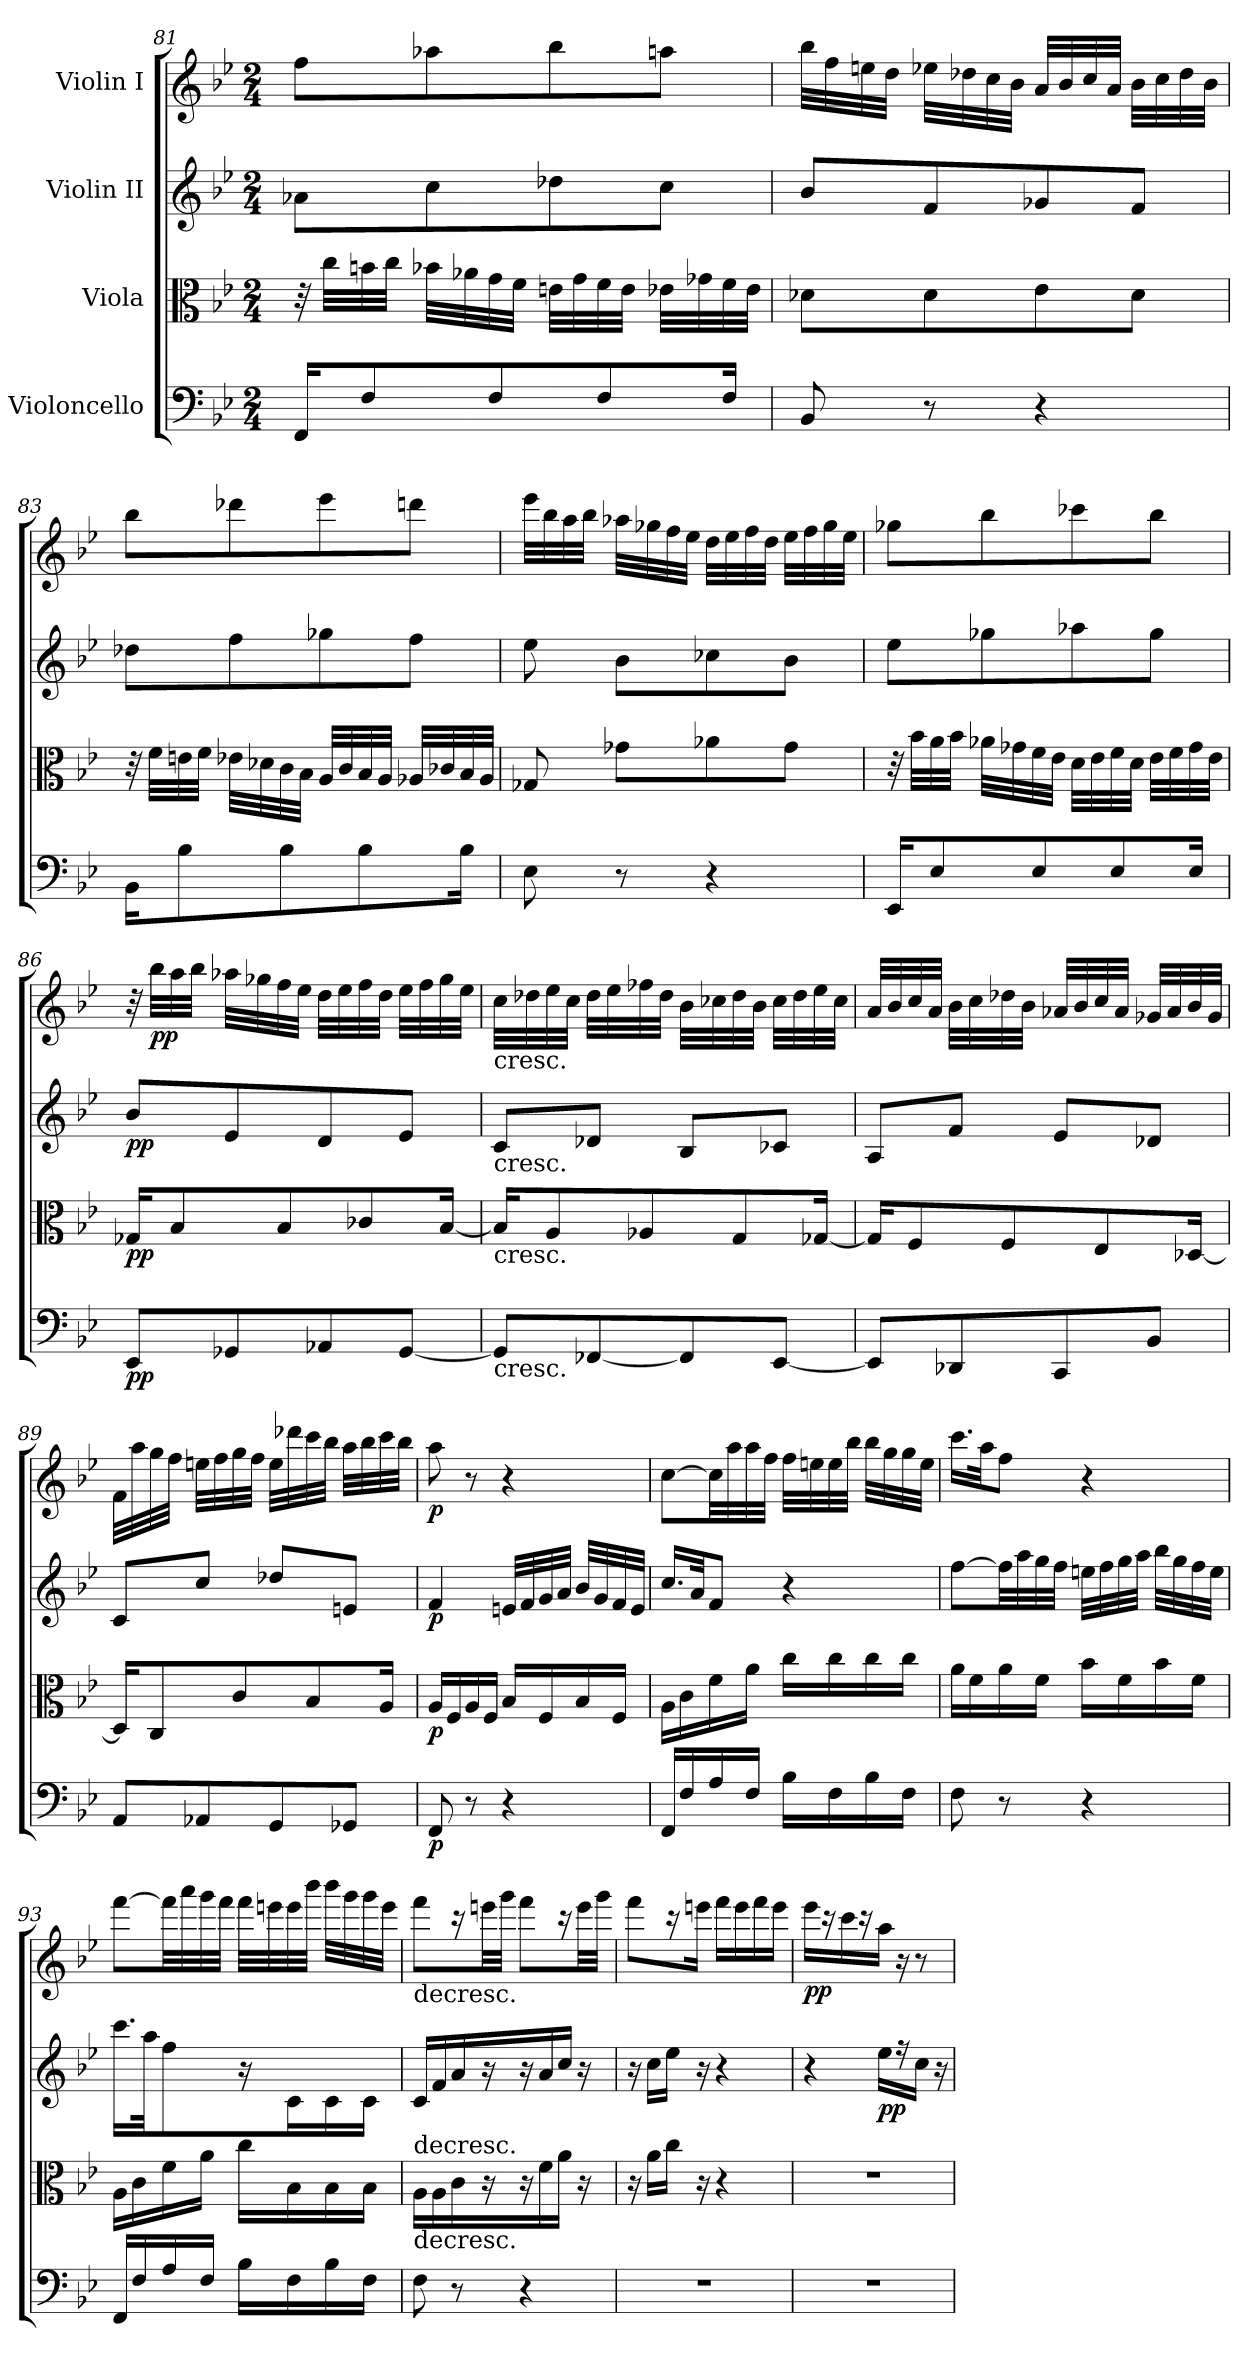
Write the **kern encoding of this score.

**kern	**dynam	**kern	**dynam	**kern	**dynam	**kern	**dynam
*part4	*part4	*part3	*part3	*part2	*part2	*part1	*part1
*staff4	*staff4	*staff3	*staff3	*staff2	*staff2	*staff1	*staff1
*I"Violoncello	*	*I"Viola	*	*I"Violin II	*	*I"Violin I	*
!!LO:LB:g=z
*clefF4	*	*clefC3	*	*clefG2	*	*clefG2	*
*k[b-e-]	*	*k[b-e-]	*	*k[b-e-]	*	*k[b-e-]	*
*M2/4	*	*M2/4	*	*M2/4	*	*M2/4	*
=81	=81	=81	=81	=81	=81	=81	=81
16FF/KL	.	32r	.	8a-X\L	.	8ff\L	.
.	.	32cc\LLL	.	.	.	.	.
8F/	.	32bn\	.	.	.	.	.
.	.	32cc\JJJ	.	.	.	.	.
.	.	32b-X\LLL	.	8cc\	.	8aa-X\	.
.	.	32a-X\	.	.	.	.	.
8F/	.	32g\	.	.	.	.	.
.	.	32f\JJJ	.	.	.	.	.
.	.	32en\LLL	.	8dd-X\	.	8bb-\	.
.	.	32g\	.	.	.	.	.
8F/	.	32f\	.	.	.	.	.
.	.	32e\JJJ	.	.	.	.	.
.	.	32e-X\LLL	.	8cc\J	.	8aan\J	.
.	.	32g-X\	.	.	.	.	.
16F/Jk	.	32f\	.	.	.	.	.
.	.	32e-\JJJ	.	.	.	.	.
!!LO:PB:g=z
=82	=82	=82	=82	=82	=82	=82	=82
8BB-/	.	8d-X\L	.	8b-/L	.	32bb-\LLL	.
.	.	.	.	.	.	32ff\	.
.	.	.	.	.	.	32een\	.
.	.	.	.	.	.	32dd\JJJ	.
8r	.	8d-\	.	8f/	.	32ee-X\LLL	.
.	.	.	.	.	.	32dd-X\	.
.	.	.	.	.	.	32cc\	.
.	.	.	.	.	.	32b-\JJJ	.
4r	.	8e-\	.	8g-X/	.	32a/LLL	.
.	.	.	.	.	.	32b-/	.
.	.	.	.	.	.	32cc/	.
.	.	.	.	.	.	32a/JJJ	.
.	.	8d-\J	.	8f/J	.	32b-\LLL	.
.	.	.	.	.	.	32cc\	.
.	.	.	.	.	.	32dd-\	.
.	.	.	.	.	.	32b-\JJJ	.
=83	=83	=83	=83	=83	=83	=83	=83
16BB-\KL	.	32r	.	8dd-X\L	.	8bb-\L	.
.	.	32f\LLL	.	.	.	.	.
8B-\	.	32en\	.	.	.	.	.
.	.	32f\JJJ	.	.	.	.	.
.	.	32e-X\LLL	.	8ff\	.	8ddd-X\	.
.	.	32d-X\	.	.	.	.	.
8B-\	.	32c\	.	.	.	.	.
.	.	32B-\JJJ	.	.	.	.	.
.	.	32A/LLL	.	8gg-X\	.	8eee-\	.
.	.	32c/	.	.	.	.	.
8B-\	.	32B-/	.	.	.	.	.
.	.	32A/JJJ	.	.	.	.	.
.	.	32A-X/LLL	.	8ff\J	.	8dddn\J	.
.	.	32c-X/	.	.	.	.	.
16B-\Jk	.	32B-/	.	.	.	.	.
.	.	32A-/JJJ	.	.	.	.	.
!!LO:LB:g=z
=84	=84	=84	=84	=84	=84	=84	=84
8E-\	.	8G-X/	.	8ee-\	.	32eee-\LLL	.
.	.	.	.	.	.	32bb-\	.
.	.	.	.	.	.	32aa\	.
.	.	.	.	.	.	32bb-\JJJ	.
8r	.	8g-X\L	.	8b-\L	.	32aa-X\LLL	.
.	.	.	.	.	.	32gg-X\	.
.	.	.	.	.	.	32ff\	.
.	.	.	.	.	.	32ee-\JJJ	.
4r	.	8a-X\	.	8cc-X\	.	32dd\LLL	.
.	.	.	.	.	.	32ee-\	.
.	.	.	.	.	.	32ff\	.
.	.	.	.	.	.	32dd\JJJ	.
.	.	8g-\J	.	8b-\J	.	32ee-\LLL	.
.	.	.	.	.	.	32ff\	.
.	.	.	.	.	.	32gg-\	.
.	.	.	.	.	.	32ee-\JJJ	.
=85	=85	=85	=85	=85	=85	=85	=85
16EE-/KL	.	32r	.	8ee-\L	.	8gg-X\L	.
.	.	32b-\LLL	.	.	.	.	.
8E-/	.	32a\	.	.	.	.	.
.	.	32b-\JJJ	.	.	.	.	.
.	.	32a-X\LLL	.	8gg-X\	.	8bb-\	.
.	.	32g-X\	.	.	.	.	.
8E-/	.	32f\	.	.	.	.	.
.	.	32e-\JJJ	.	.	.	.	.
.	.	32d\LLL	.	8aa-X\	.	8ccc-X\	.
.	.	32e-\	.	.	.	.	.
8E-/	.	32f\	.	.	.	.	.
.	.	32d\JJJ	.	.	.	.	.
.	.	32e-\LLL	.	8gg-\J	.	8bb-\J	.
.	.	32f\	.	.	.	.	.
16E-/Jk	.	32g-\	.	.	.	.	.
.	.	32e-\JJJ	.	.	.	.	.
!!LO:PB:g=z
=86	=86	=86	=86	=86	=86	=86	=86
!	!LO:DY:b	!	!LO:DY:b	!	!LO:DY:b	!	!
8EE-/L	pp	16G-X/KL	pp	8b-/L	pp	32r	.
!	!	!	!	!	!	!	!LO:DY:b
.	.	.	.	.	.	32bb-\LLL	pp
.	.	8B-/	.	.	.	32aa\	.
.	.	.	.	.	.	32bb-\JJJ	.
8GG-X/	.	.	.	8e-/	.	32aa-X\LLL	.
.	.	.	.	.	.	32gg-X\	.
.	.	8B-/	.	.	.	32ff\	.
.	.	.	.	.	.	32ee-\JJJ	.
8AA-X/	.	.	.	8d/	.	32dd\LLL	.
.	.	.	.	.	.	32ee-\	.
.	.	8c-X/	.	.	.	32ff\	.
.	.	.	.	.	.	32dd\JJJ	.
[8GG-/J	.	.	.	8e-/J	.	32ee-\LLL	.
.	.	.	.	.	.	32ff\	.
.	.	[16B-/Jk	.	.	.	32gg-\	.
.	.	.	.	.	.	32ee-\JJJ	.
!!LO:LB:g=z
=87	=87	=87	=87	=87	=87	=87	=87
!	!	!	!	!	!	!LO:TX:b:t=cresc.	!
!	!	!	!	!LO:TX:b:t=cresc.	!	!	!
!	!	!LO:TX:b:t=cresc.	!	!	!	!	!
!LO:TX:b:t=cresc.	!	!	!	!	!	!	!
8GG-/L]	.	16B-/KL]	.	8c/L	.	32cc\LLL	.
.	.	.	.	.	.	32dd-X\	.
.	.	8A/	.	.	.	32ee-\	.
.	.	.	.	.	.	32cc\JJJ	.
[8FF-X/	.	.	.	8d-X/J	.	32dd-\LLL	.
.	.	.	.	.	.	32ee-\	.
.	.	8A-X/	.	.	.	32ff-X\	.
.	.	.	.	.	.	32dd-\JJJ	.
8FF-/]	.	.	.	8B-/L	.	32b-\LLL	.
.	.	.	.	.	.	32cc-X\	.
.	.	8G/	.	.	.	32dd-\	.
.	.	.	.	.	.	32b-\JJJ	.
[8EE-/J	.	.	.	8c-X/J	.	32cc-\LLL	.
.	.	.	.	.	.	32dd-\	.
.	.	[16G-X/Jk	.	.	.	32ee-\	.
.	.	.	.	.	.	32cc-\JJJ	.
!!LO:PB:g=z
=88	=88	=88	=88	=88	=88	=88	=88
8EE-/L]	.	16G-/KL]	.	8A/L	.	32a/LLL	.
.	.	.	.	.	.	32b-/	.
.	.	8F/	.	.	.	32cc/	.
.	.	.	.	.	.	32a/JJJ	.
8DD-X/	.	.	.	8f/J	.	32b-\LLL	.
.	.	.	.	.	.	32cc\	.
.	.	8F/	.	.	.	32dd-X\	.
.	.	.	.	.	.	32b-\JJJ	.
8CC/	.	.	.	8e-/L	.	32a-X/LLL	.
.	.	.	.	.	.	32b-/	.
.	.	8E-/	.	.	.	32cc/	.
.	.	.	.	.	.	32a-/JJJ	.
8BB-/J	.	.	.	8d-X/J	.	32g-X/LLL	.
.	.	.	.	.	.	32a-/	.
.	.	[16D-X/Jk	.	.	.	32b-/	.
.	.	.	.	.	.	32g-/JJJ	.
!!LO:LB:g=z
=89	=89	=89	=89	=89	=89	=89	=89
8AA/L	.	16D-/KL]	.	8c/L	.	32f\LLL	.
.	.	.	.	.	.	32aa\	.
.	.	8C/	.	.	.	32gg\	.
.	.	.	.	.	.	32ff\JJJ	.
8AA-X/	.	.	.	8cc/J	.	32een\LLL	.
.	.	.	.	.	.	32ff\	.
.	.	8c/	.	.	.	32gg\	.
.	.	.	.	.	.	32ff\JJJ	.
8GG/	.	.	.	8dd-X/L	.	32ee\LLL	.
.	.	.	.	.	.	32ddd-X\	.
.	.	8B-/	.	.	.	32ccc\	.
.	.	.	.	.	.	32bb-\JJJ	.
8GG-X/J	.	.	.	8en/J	.	32aa\LLL	.
.	.	.	.	.	.	32bb-\	.
.	.	16A/Jk	.	.	.	32ccc\	.
.	.	.	.	.	.	32bb-\JJJ	.
!!LO:PB:g=z
=90	=90	=90	=90	=90	=90	=90	=90
!	!LO:DY:b	!	!LO:DY:b	!	!LO:DY:b	!	!LO:DY:b
8FF/	p	16A/LL	p	4f/	p	8aa\	p
.	.	16F/	.	.	.	.	.
8r	.	16A/	.	.	.	8r	.
.	.	16F/JJ	.	.	.	.	.
4r	.	16B-/LL	.	32en/LLL	.	4r	.
.	.	.	.	32f/	.	.	.
.	.	16F/	.	32g/	.	.	.
.	.	.	.	32a/JJJ	.	.	.
.	.	16B-/	.	32b-/LLL	.	.	.
.	.	.	.	32g/	.	.	.
.	.	16F/JJ	.	32f/	.	.	.
.	.	.	.	32e/JJJ	.	.	.
=91	=91	=91	=91	=91	=91	=91	=91
16FF/LL	.	16A\LL	.	16.cc/LL	.	[8cc\L	.
16F/	.	16c\	.	.	.	.	.
.	.	.	.	32a/JK	.	.	.
16A/	.	16f\	.	8f/J	.	32cc\LL]	.
.	.	.	.	.	.	32aa\	.
16F/JJ	.	16a\JJ	.	.	.	32aa\	.
.	.	.	.	.	.	32ff\JJJ	.
16B-\LL	.	16cc\LL	.	4r	.	32ff\LLL	.
.	.	.	.	.	.	32een\	.
16F\	.	16cc\	.	.	.	32ee\	.
.	.	.	.	.	.	32bb-\JJJ	.
16B-\	.	16cc\	.	.	.	32bb-\LLL	.
.	.	.	.	.	.	32gg\	.
16F\JJ	.	16cc\JJ	.	.	.	32gg\	.
.	.	.	.	.	.	32ee\JJJ	.
!!LO:LB:g=z
=92	=92	=92	=92	=92	=92	=92	=92
8F\	.	16a\LL	.	[8ff\L	.	16.ccc\LL	.
.	.	16f\	.	.	.	.	.
.	.	.	.	.	.	32aa\JK	.
8r	.	16a\	.	32ff\LL]	.	8ff\J	.
.	.	.	.	32aa\	.	.	.
.	.	16f\JJ	.	32gg\	.	.	.
.	.	.	.	32ff\JJJ	.	.	.
4r	.	16b-\LL	.	32een\LLL	.	4r	.
.	.	.	.	32ff\	.	.	.
.	.	16f\	.	32gg\	.	.	.
.	.	.	.	32aa\JJJ	.	.	.
.	.	16b-\	.	32bb-\LLL	.	.	.
.	.	.	.	32gg\	.	.	.
.	.	16f\JJ	.	32ff\	.	.	.
.	.	.	.	32ee\JJJ	.	.	.
!!LO:PB:g=z
=93	=93	=93	=93	=93	=93	=93	=93
16FF/LL	.	16A\LL	.	16.ccc\LL	.	[8fff\L	.
16F/	.	16c\	.	.	.	.	.
.	.	.	.	32aa\JK	.	.	.
16A/	.	16f\	.	8ff\	.	32fff\LL]	.
.	.	.	.	.	.	32aaa\	.
16F/JJ	.	16a\JJ	.	.	.	32ggg\	.
.	.	.	.	.	.	32fff\JJJ	.
16B-\LL	.	16cc\LL	.	16r	.	32fff\LLL	.
.	.	.	.	.	.	32eeen\	.
16F\	.	16B-\	.	16c\L	.	32eee\	.
.	.	.	.	.	.	32bbb-\JJJ	.
16B-\	.	16B-\	.	16c\	.	32bbb-\LLL	.
.	.	.	.	.	.	32ggg\	.
16F\JJ	.	16B-\JJ	.	16c\JJ	.	32ggg\	.
.	.	.	.	.	.	32eee\JJJ	.
=94	=94	=94	=94	=94	=94	=94	=94
!	!	!	!	!	!	!LO:TX:b:t=decresc.	!
!	!	!LO:TX:a:t=decresc.	!	!	!	!	!
!	!	!LO:TX:b:t=decresc.	!	!	!	!	!
8F\	.	16A\LL	.	16c/LL	.	8fff\L	.
.	.	16A\	.	16f/	.	.	.
8r	.	16c\	.	16a/	.	16r	.
.	.	16r	.	16r	.	32eeen\LL	.
.	.	.	.	.	.	32ggg\JJJ	.
4r	.	16r	.	16r	.	8fff\L	.
.	.	16f\	.	16a/	.	.	.
.	.	16a\JJ	.	16cc/JJ	.	16r	.
.	.	16r	.	16r	.	32eee\LL	.
.	.	.	.	.	.	32ggg\JJJ	.
!!LO:LB:g=z
=95	=95	=95	=95	=95	=95	=95	=95
2r	.	16r	.	16r	.	8fff\L	.
.	.	16a\LL	.	16cc\LL	.	.	.
.	.	16cc\JJ	.	16ee-\JJ	.	16r	.
.	.	16r	.	16r	.	16eeen\Jk	.
.	.	4r	.	4r	.	16fff\LL	.
.	.	.	.	.	.	16eee\	.
.	.	.	.	.	.	16fff\	.
.	.	.	.	.	.	16eee\JJ	.
!!LO:PB:g=z
=96	=96	=96	=96	=96	=96	=96	=96
!	!	!	!	!	!	!	!LO:DY:b
2r	.	2r	.	4r	.	16eee-\LL	pp
.	.	.	.	.	.	16r	.
.	.	.	.	.	.	16ccc\	.
.	.	.	.	.	.	16r	.
!	!	!	!	!	!LO:DY:b	!	!
.	.	.	.	16ee-\LL	pp	16aa\JJ	.
.	.	.	.	16r	.	16r	.
.	.	.	.	16cc\JJ	.	8r	.
.	.	.	.	16r	.	.	.
=	=	=	=	=	=	=	=
*-	*-	*-	*-	*-	*-	*-	*-
